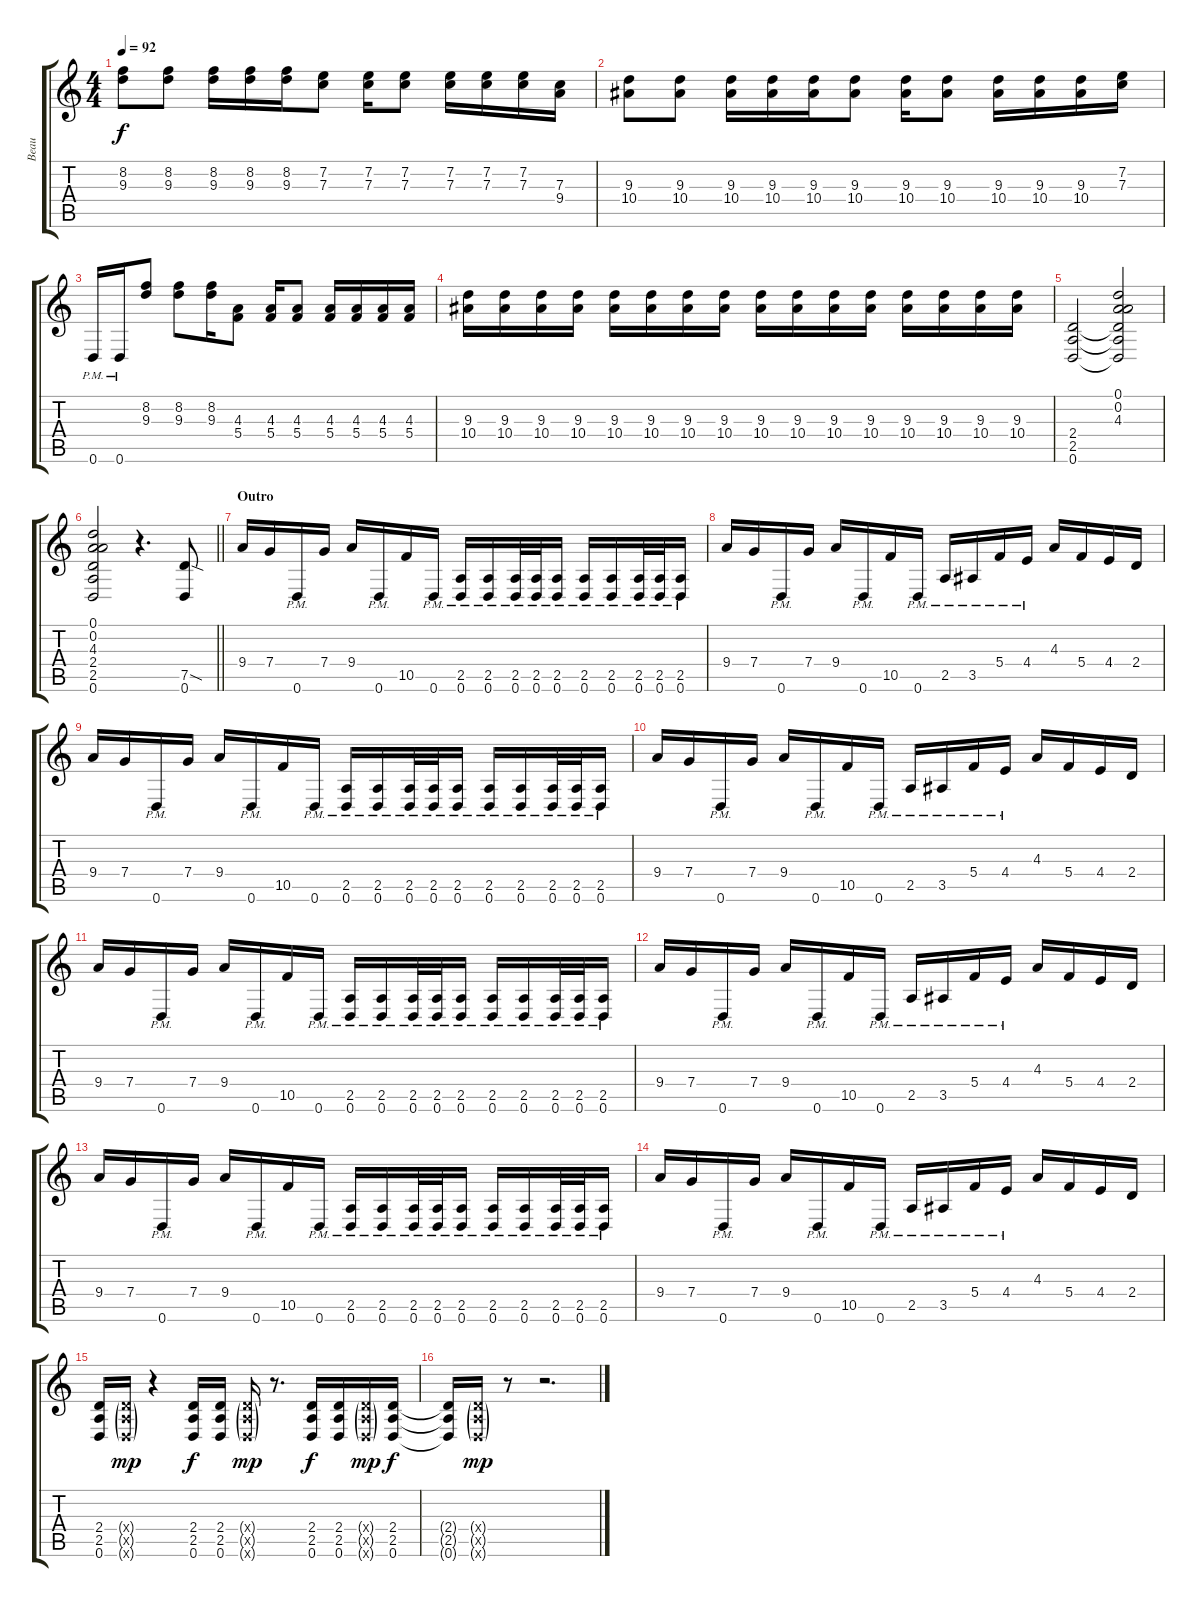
\track ("Beau" "Beau") {instrument distortionguitar}
\staff {score tabs}
\tuning (D4 A3 F3 C3 G2 D2) {hide}
\ts (4 4)
\tempo 92
\clef g2
\ks c
(8.2 9.3).8{dy f} (8.2 9.3).8 (8.2 9.3).16 (8.2 9.3).16 (8.2 9.3).16 (7.2 7.3).8 (7.2 7.3).16 (7.2 7.3).8 (7.2 7.3).16 (7.2 7.3).16 (7.2 7.3).16 (7.3 9.4).16 |
(9.3 10.4).8 (9.3 10.4).8 (9.3 10.4).16 (9.3 10.4).16 (9.3 10.4).16 (9.3 10.4).8 (9.3 10.4).16 (9.3 10.4).8 (9.3 10.4).16 (9.3 10.4).16 (9.3 10.4).16 (7.2 7.3).16 |
0.6{pm}.16 0.6{pm}.16 (8.2 9.3).8 (8.2 9.3).8 (8.2 9.3).16 (4.3 5.4).8 (4.3 5.4).16 (4.3 5.4).8 (4.3 5.4).16 (4.3 5.4).16 (4.3 5.4).16 (4.3 5.4).16 |
(9.3 10.4).16 (9.3 10.4).16 (9.3 10.4).16 (9.3 10.4).16 (9.3 10.4).16 (9.3 10.4).16 (9.3 10.4).16 (9.3 10.4).16 (9.3 10.4).16 (9.3 10.4).16 (9.3 10.4).16 (9.3 10.4).16 (9.3 10.4).16 (9.3 10.4).16 (9.3 10.4).16 (9.3 10.4).16 |
(2.4 2.5 0.6).2 (0.1 0.2 4.3 2.4{t} 2.5{t} 0.6{t}).2 |
\barLineRight lightlight
(0.1 0.2 4.3 2.4 2.5 0.6).2 r.4{d} (7.5{sod} 0.6).8 |
\section ("" "Outro")
9.4.16 7.4.16 0.6{pm}.16 7.4.16 9.4.16 0.6{pm}.16 10.5.16 0.6{pm}.16 (2.5{pm} 0.6{pm}).16 (2.5{pm} 0.6{pm}).16 (2.5{pm} 0.6{pm}).32 (2.5{pm} 0.6{pm}).32 (2.5{pm} 0.6{pm}).16 (2.5{pm} 0.6{pm}).16 (2.5{pm} 0.6{pm}).16 (2.5{pm} 0.6{pm}).32 (2.5{pm} 0.6{pm}).32 (2.5{pm} 0.6{pm}).16 |
9.4.16 7.4.16 0.6{pm}.16 7.4.16 9.4.16 0.6{pm}.16 10.5.16 0.6{pm}.16 2.5{pm}.16 3.5{pm}.16 5.4{pm}.16 4.4{pm}.16 4.3.16 5.4.16 4.4.16 2.4.16 |
9.4.16 7.4.16 0.6{pm}.16 7.4.16 9.4.16 0.6{pm}.16 10.5.16 0.6{pm}.16 (2.5{pm} 0.6{pm}).16 (2.5{pm} 0.6{pm}).16 (2.5{pm} 0.6{pm}).32 (2.5{pm} 0.6{pm}).32 (2.5{pm} 0.6{pm}).16 (2.5{pm} 0.6{pm}).16 (2.5{pm} 0.6{pm}).16 (2.5{pm} 0.6{pm}).32 (2.5{pm} 0.6{pm}).32 (2.5{pm} 0.6{pm}).16 |
9.4.16 7.4.16 0.6{pm}.16 7.4.16 9.4.16 0.6{pm}.16 10.5.16 0.6{pm}.16 2.5{pm}.16 3.5{pm}.16 5.4{pm}.16 4.4{pm}.16 4.3.16 5.4.16 4.4.16 2.4.16 |
9.4.16 7.4.16 0.6{pm}.16 7.4.16 9.4.16 0.6{pm}.16 10.5.16 0.6{pm}.16 (2.5{pm} 0.6{pm}).16 (2.5{pm} 0.6{pm}).16 (2.5{pm} 0.6{pm}).32 (2.5{pm} 0.6{pm}).32 (2.5{pm} 0.6{pm}).16 (2.5{pm} 0.6{pm}).16 (2.5{pm} 0.6{pm}).16 (2.5{pm} 0.6{pm}).32 (2.5{pm} 0.6{pm}).32 (2.5{pm} 0.6{pm}).16 |
9.4.16 7.4.16 0.6{pm}.16 7.4.16 9.4.16 0.6{pm}.16 10.5.16 0.6{pm}.16 2.5{pm}.16 3.5{pm}.16 5.4{pm}.16 4.4{pm}.16 4.3.16 5.4.16 4.4.16 2.4.16 |
9.4.16 7.4.16 0.6{pm}.16 7.4.16 9.4.16 0.6{pm}.16 10.5.16 0.6{pm}.16 (2.5{pm} 0.6{pm}).16 (2.5{pm} 0.6{pm}).16 (2.5{pm} 0.6{pm}).32 (2.5{pm} 0.6{pm}).32 (2.5{pm} 0.6{pm}).16 (2.5{pm} 0.6{pm}).16 (2.5{pm} 0.6{pm}).16 (2.5{pm} 0.6{pm}).32 (2.5{pm} 0.6{pm}).32 (2.5{pm} 0.6{pm}).16 |
9.4.16 7.4.16 0.6{pm}.16 7.4.16 9.4.16 0.6{pm}.16 10.5.16 0.6{pm}.16 2.5{pm}.16 3.5{pm}.16 5.4{pm}.16 4.4{pm}.16 4.3.16 5.4.16 4.4.16 2.4.16 |
(2.4 2.5 0.6).16 (2.4{g x} 2.5{g x} 0.6{g x}).16{dy mp} r.4 (2.4 2.5 0.6).16{dy f} (2.4 2.5 0.6).16 (2.4{g x} 2.5{g x} 0.6{g x}).16{dy mp} r.8{d} (2.4 2.5 0.6).16{dy f} (2.4 2.5 0.6).16 (2.4{g x} 2.5{g x} 0.6{g x}).16{dy mp} (2.4 2.5 0.6).16{dy f} |
(2.4{t} 2.5{t} 0.6{t}).16 (2.4{g x} 2.5{g x} 0.6{g x}).16{dy mp} r.8 r.2{d}
